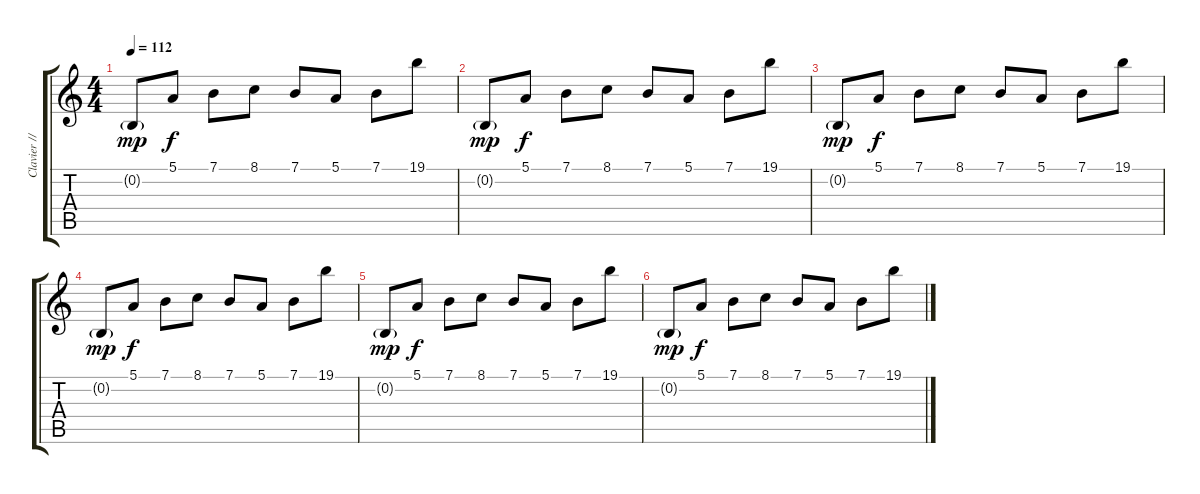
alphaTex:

\track ("Clavier // Alessandro Cortini" "Clavier //") {instrument electricgrandpiano}
\staff {score tabs}
\tuning (E4 B3 G3 D3 A2 E2) {hide}
\ts (4 4)
\tempo 112
\clef g2
\ks c
0.2{g}.8{dy mp} 5.1.8{dy f} 7.1.8 8.1.8 7.1.8 5.1.8 7.1.8 19.1.8 |
0.2{g}.8{dy mp} 5.1.8{dy f} 7.1.8 8.1.8 7.1.8 5.1.8 7.1.8 19.1.8 |
0.2{g}.8{dy mp} 5.1.8{dy f} 7.1.8 8.1.8 7.1.8 5.1.8 7.1.8 19.1.8 |
0.2{g}.8{dy mp} 5.1.8{dy f} 7.1.8 8.1.8 7.1.8 5.1.8 7.1.8 19.1.8 |
0.2{g}.8{dy mp} 5.1.8{dy f} 7.1.8 8.1.8 7.1.8 5.1.8 7.1.8 19.1.8 |
0.2{g}.8{dy mp} 5.1.8{dy f} 7.1.8 8.1.8 7.1.8 5.1.8 7.1.8 19.1.8
